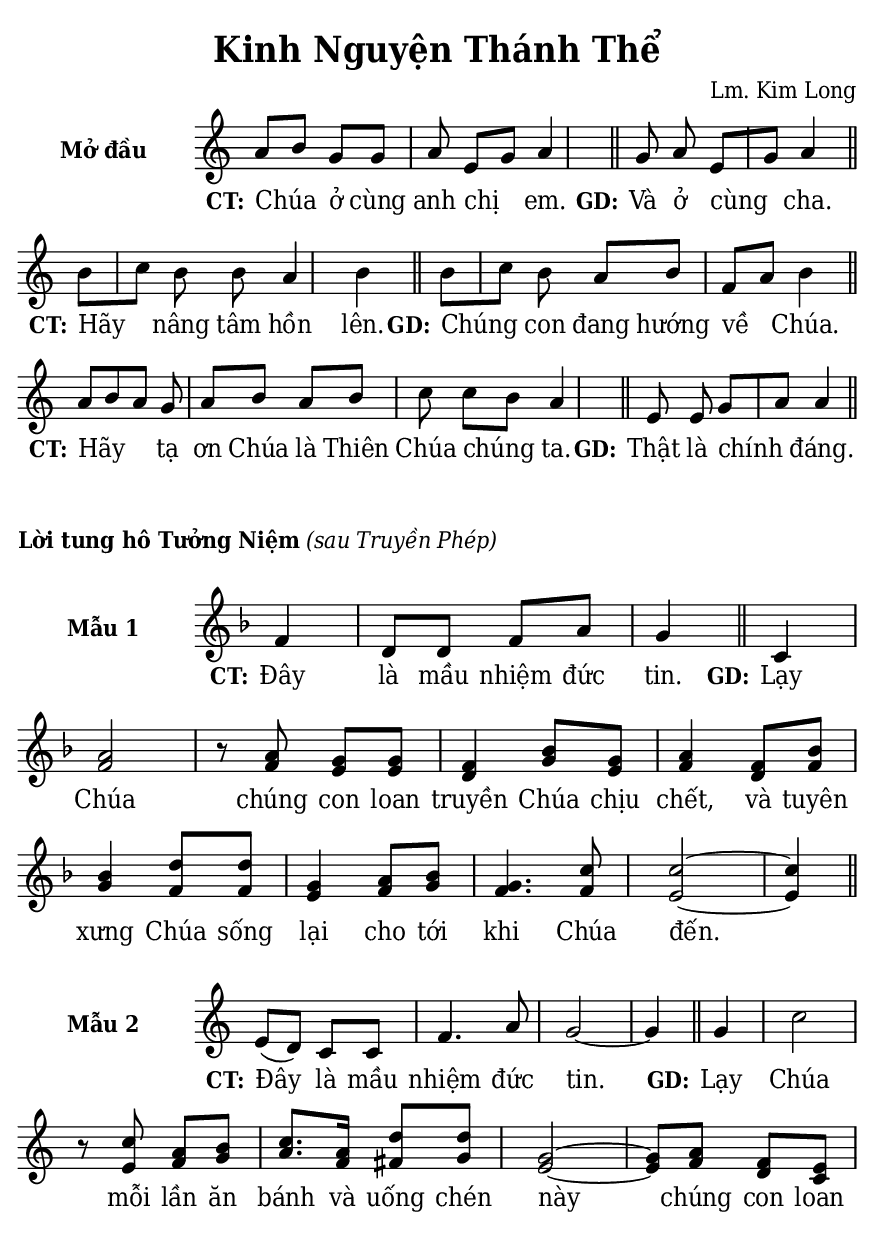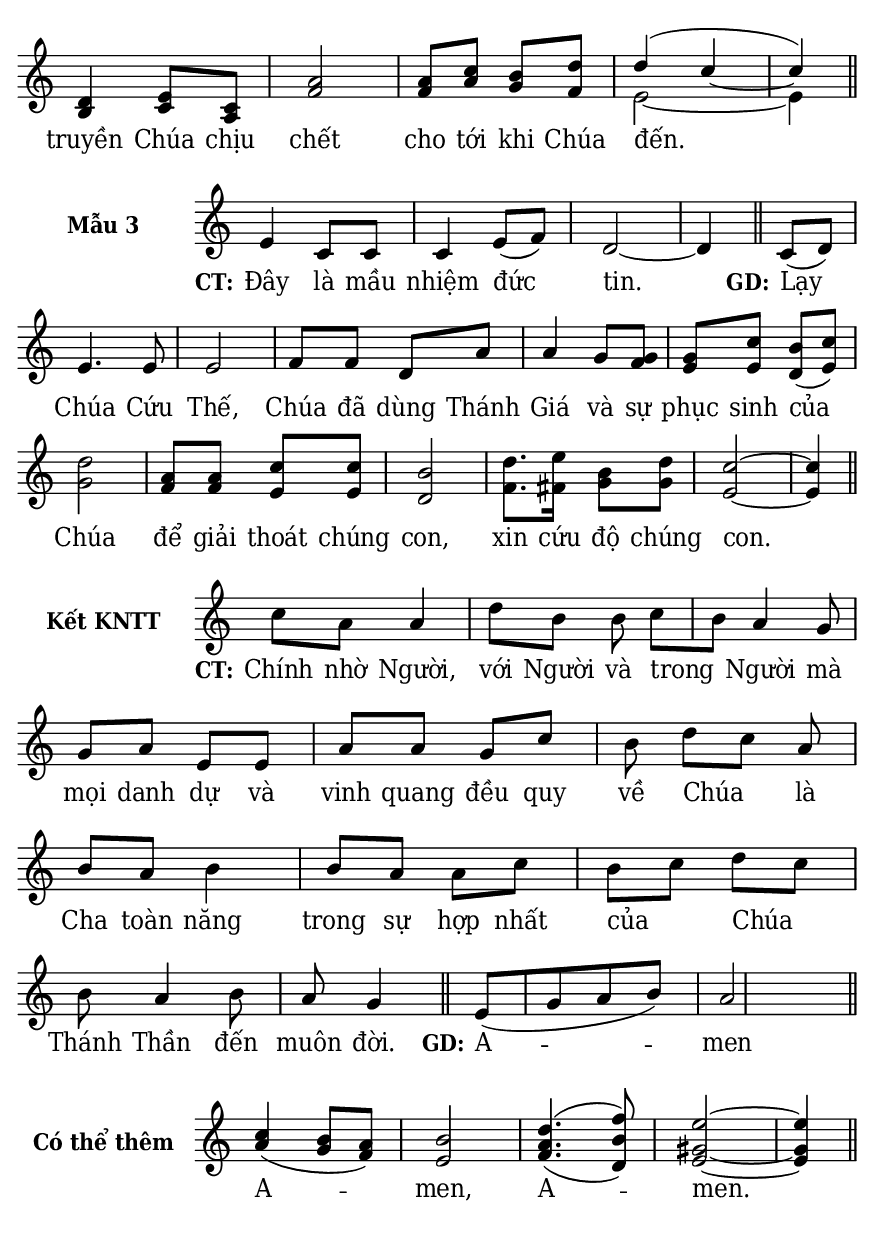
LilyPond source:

% Cài đặt chung
\version "2.22.1"
\include "english.ly"

\header {
  title = "Kinh Nguyện Thánh Thể"
  composer = "Lm. Kim Long"
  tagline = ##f
}

% Nhạc
nhacMauMot = \relative c'' {
  \key c \major
  a8 \hide ([b]) g g a e \hide ([g]) a4 \bar "||"
  g8 a e \hide ([g]) a4 \bar "||" \break
  
  b8 \hide ([c]) b b a4 b \bar "||"
  b8 \hide ([c]) b a b f \hide ([a]) b4 \bar "||" \break
  
  a8 \hide ([b a]) g a b a b c c \hide ([b]) a4 \bar "||"
  e8 e g \hide ([a]) a4 \bar "||"
}

nhacMauHai = \relative c' {
  \key f \major
  \partial 4 f4 |
  d8 d f a |
  g4 \bar "||"
  c,4 |
  <<
    {
      a'2 |
      r8 a g g |
      f4 bf8 g |
      a4 f8 bf |
      bf4 d8 d |
      g,4 a8 bf |
      g4. c8 |
      c2 ~ |
      c4
    }
    {
      f,2 |
      r8 f e e |
      d4 g8 e |
      f4 d8 f |
      g4 f8 f |
      e4 f8 g |
      f4. f8 |
      e2 ~ |
      e4
    }
  >>
  \bar "||"
}

nhacMauBa = \relative c' {
  \key c \major
  e8 (d) c c |
  f4. a8 |
  g2 ~ |
  g4 \bar "||"
  
  g |
  c2 |
  r8
  <<
    {
      c a b |
      c8. a16 d8 d |
      g,2 ~ |
      g8 a f e |
      d4 e8 c |
      a'2 |
      a8 c b d
    }
    {
      e,8 f g |
      a8. f16 fs8 g |
      e2 ~ |
      e8 f d c |
      b4 c8 a |
      f'2 |
      f8 a g f
    }
  >>
  <<
    {
      \voiceOne
      d'4 (c _~ |
      c4)
    }
    \new Voice = "splitpart" {
      \voiceTwo
      e,2 ~ |
      e4
    }
  >>
  \bar "||"
}

nhacMauBon = \relative c' {
  \key c \major
  e4 c8 c |
  c4 e8 (f) |
  d2 ~ |
  d4 \bar "||"
  c8 (d) |
  e4. e8 |
  e2 |
  f8 f d a' |
  a4 g8
  <<
    {
      g |
      g c b (c) |
      d2 |
      a8 a c c |
      b2 |
      d8. e16 b8 d |
      c2 ~ |
      c4
    }
    {
      f,8 |
      e e d (e) |
      g2 |
      f8 f e e |
      d2 |
      f8. fs16 g8 g |
      e2 ~ |
      e4
    }
  >>
  \bar "||"
}

nhacMauNam = \relative c'' {
  \key c \major
  c8 a a4 d8 b b c \hide ([b]) a4 g8 g a e
  e a a g c b d \hide ([c]) a b a b4 b8 a
  a c b \hide ([c]) d \hide ([c]) b a4 b8 a g4 \bar "||"
  e8 ([g a b]) \bar "|"
  a2 \bar "||"
}

nhacMauSau = \relative c'' {
  <<
    {
      \once \stemUp c4 (b8 a) |
      b2 |
      d4. ^(f8) |
      e2 ~ |
      e4
    }
    {
      \once \stemUp a,4 (g8 f) |
      e2 |
      <a f>4. _(<b d,>8) |
      <gs e>2 ~ |
      <gs e>4
    }
  >>
  \bar "||"
}

% Lời
loiMauMot = \lyricmode {
  \set stanza = "CT:"
  Chúa ở cùng anh chị em.
  \set stanza = " GD:"
  Và ở cùng cha.
  \set stanza = "CT:"
  Hãy nâng tâm hồn lên.
  \set stanza = "GD:"
  Chúng con đang hướng về Chúa.
  \set stanza = "CT:"
  Hãy tạ ơn Chúa là Thiên Chúa chúng ta.
  \set stanza = "GD:"
  Thật là chính đáng.
}

loiMauHai = \lyricmode {
  \set stanza = "CT:"
  Đây là mầu nhiệm đức tin.
  \set stanza = "GD:"
  Lạy Chúa chúng con loan truyền Chúa chịu chết,
  và tuyên xưng Chúa sống lại
  cho tới khi Chúa đến.
}

loiMauBa = \lyricmode {
  \set stanza = "CT:"
  Đây là mầu nhiệm đức tin.
  \set stanza = "GD:"
  Lạy Chúa mỗi lần ăn bánh và uống chén này
  chúng con loan truyền Chúa chịu chết
  cho tới khi Chúa đến.
}

loiMauBon = \lyricmode {
  \set stanza = "CT:"
  Đây là mầu nhiệm đức tin.
  \set stanza = "GD:"
  Lạy Chúa Cứu Thế,
  Chúa đã dùng Thánh Giá và sự phục sinh của Chúa
  để giải thoát chúng con,
  xin cứu độ chúng con.
}

loiMauNam = \lyricmode {
  \set stanza = "CT:"
  Chính nhờ Người, với Người và trong Người
  mà mọi danh dự và vinh quang đều quy về Chúa
  là Cha toàn năng trong sự hợp nhất của Chúa Thánh Thần
  đến muôn đời.
  \set stanza = " GD:"
  A -- men
}

loiMauSau = \lyricmode {
  A -- men, A -- men.
}

% Dàn trang
\paper {
  #(set-paper-size "a5")
  top-margin = 3\mm
  bottom-margin = 3\mm
  left-margin = 3\mm
  right-margin = 3\mm
  indent = #0
  #(define fonts
	 (make-pango-font-tree "Deja Vu Serif Condensed"
	 		       "Deja Vu Serif Condensed"
			       "Deja Vu Serif Condensed"
			       (/ 20 20)))
  print-page-number = ##f
  %page-count = 2
}

TongNhip = {
  \time 2/4
  \set Timing.beamExceptions = #'()
  \set Timing.baseMoment = #(ly:make-moment 1/4)
}

% Đổi kích thước nốt cho bè phụ
notBePhu =
#(define-music-function (font-size music) (number? ly:music?)
   (for-some-music
     (lambda (m)
       (if (music-is-of-type? m 'rhythmic-event)
           (begin
             (set! (ly:music-property m 'tweaks)
                   (cons `(font-size . ,font-size)
                         (ly:music-property m 'tweaks)))
             #t)
           #f))
     music)
   music)

\score {
  <<
    \new Staff \with {
      \remove "Time_signature_engraver"
      instrumentName = \markup {
        \bold "Mở đầu"
      }
    }
    <<
        \clef treble
        \new Voice = beSop {
          \TongNhip \nhacMauMot
        }
      \new Lyrics \lyricsto beSop \loiMauMot
    >>
  >>
  \layout {
    indent = 30
    \override Lyrics.LyricSpace.minimum-distance = #0.6
    \override Score.BarNumber.break-visibility = ##(#f #f #f)
    \override Score.SpacingSpanner.uniform-stretching = ##t
    \set Score.defaultBarType = ""
    \set Score.barAlways = ##t
  }
}

\markup { \vspace #0.5 }

\markup {
  \bold "Lời tung hô Tưởng Niệm"
  \normal-text \italic "(sau Truyền Phép)"
}

\markup { \vspace #0.5 }

\score {
  <<
    \new Staff \with {
      \remove "Time_signature_engraver"
      instrumentName = \markup {
        \bold "Mẫu 1"
      }
    }
    <<
        \clef treble
        \new Voice = beSop {
          \TongNhip \nhacMauHai
        }
      \new Lyrics \lyricsto beSop \loiMauHai
    >>
  >>
  \layout {
    indent = 30
    \override Lyrics.LyricSpace.minimum-distance = #1
    \override Score.BarNumber.break-visibility = ##(#f #f #f)
    \override Score.SpacingSpanner.uniform-stretching = ##t
  }
}

%\pageBreak

\score {
  <<
    \new Staff \with {
      \remove "Time_signature_engraver"
      instrumentName = \markup {
        \bold "Mẫu 2"
      }
    }
    <<
        \clef treble
        \new Voice = beSop {
          \TongNhip \nhacMauBa
        }
      \new Lyrics \lyricsto beSop \loiMauBa
    >>
  >>
  \layout {
    indent = 30
    \override Lyrics.LyricSpace.minimum-distance = #1
    \override Score.BarNumber.break-visibility = ##(#f #f #f)
    \override Score.SpacingSpanner.uniform-stretching = ##t
  }
}

\score {
  <<
    \new Staff \with {
      \remove "Time_signature_engraver"
      instrumentName = \markup {
        \bold "Mẫu 3"
      }
    }
    <<
        \clef treble
        \new Voice = beSop {
          \TongNhip \nhacMauBon
        }
      \new Lyrics \lyricsto beSop \loiMauBon
    >>
  >>
  \layout {
    indent = 30
    \override Lyrics.LyricSpace.minimum-distance = #1
    \override Score.BarNumber.break-visibility = ##(#f #f #f)
    \override Score.SpacingSpanner.uniform-stretching = ##t
  }
}

\score {
  <<
    \new Staff \with {
      \remove "Time_signature_engraver"
      instrumentName = \markup {
        \bold "Kết KNTT"
      }
    }
    <<
        \clef treble
        \new Voice = beSop {
          \TongNhip \nhacMauNam
        }
      \new Lyrics \lyricsto beSop \loiMauNam
    >>
  >>
  \layout {
    indent = 30
    \override Lyrics.LyricSpace.minimum-distance = #1
    \override Score.BarNumber.break-visibility = ##(#f #f #f)
    \override Score.SpacingSpanner.uniform-stretching = ##t
    \override LyricHyphen.minimum-distance = #0.5
    \set Score.defaultBarType = ""
    \set Score.barAlways = ##t
    ragged-last = ##f
  }
}

\score {
  <<
    \new Staff \with {
      \remove "Time_signature_engraver"
      instrumentName = \markup {
        \bold "Có thể thêm"
      }
    }
    <<
        \clef treble
        \new Voice = beSop {
          \TongNhip \nhacMauSau
        }
      \new Lyrics \lyricsto beSop \loiMauSau
    >>
  >>
  \layout {
    indent = 30
    ragged-right = ##f
    \override Lyrics.LyricSpace.minimum-distance = #1
    \override Score.BarNumber.break-visibility = ##(#f #f #f)
    \override Score.SpacingSpanner.uniform-stretching = ##t
    \override LyricHyphen.minimum-distance = #2
  }
}
